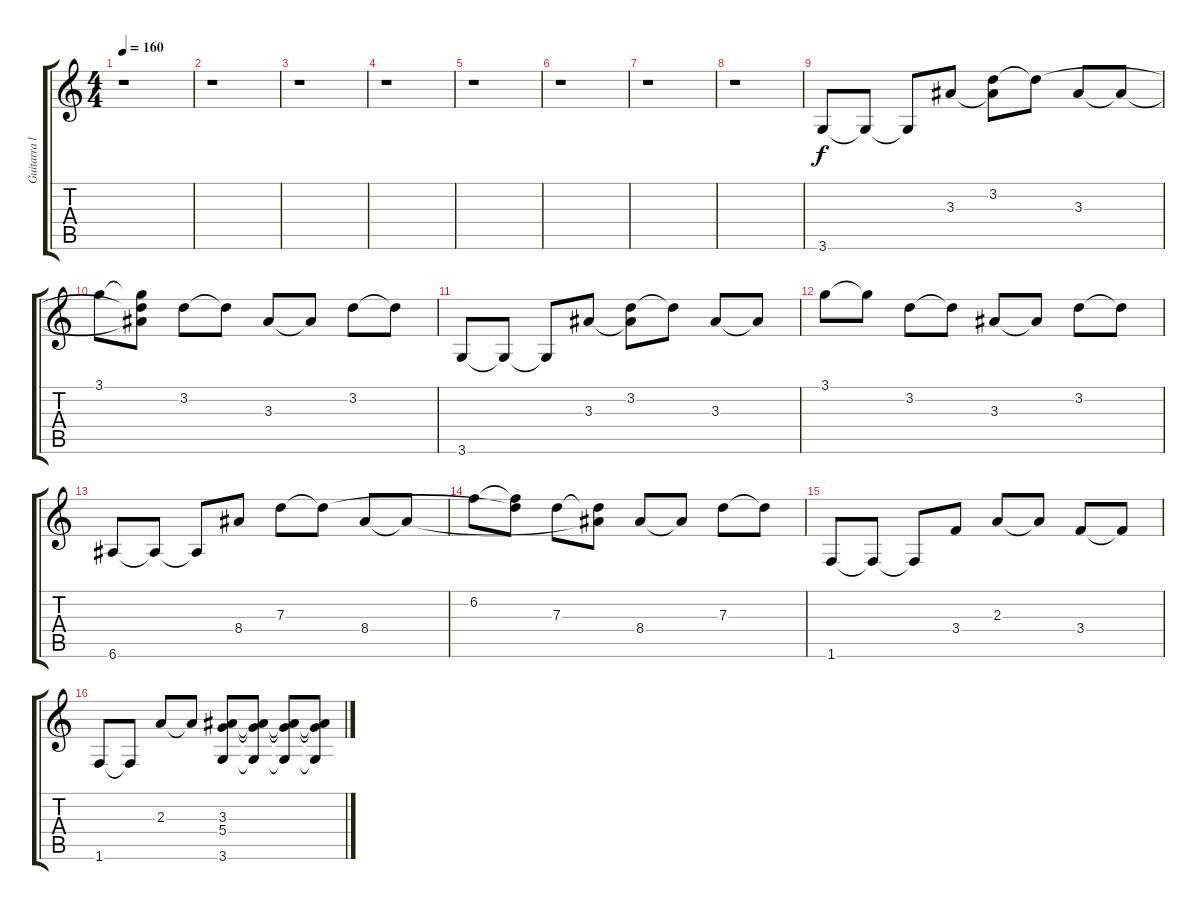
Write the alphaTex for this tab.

\track ("Guitarra limpia" "Guitarra l") {instrument electricguitarclean}
\staff {score tabs}
\tuning (E4 B3 G3 D3 A2 E2) {hide}
\ts (4 4)
\tempo 160
\clef g2
\ks c
r.1{dy f instrument electricguitarclean} |
r.1 |
r.1 |
r.1 |
r.1 |
r.1 |
r.1 |
r.1 |
3.6.8 3.6{t}.8 3.6{t}.8 3.3.8 (3.2 3.3{t}).8 3.2{t}.8 3.3.8 3.3{t}.8 |
3.1.8 (3.1{t} 3.2{t} 3.3{t}).8 3.2.8 3.2{t}.8 3.3.8 3.3{t}.8 3.2.8 3.2{t}.8 |
3.6.8 3.6{t}.8 3.6{t}.8 3.3.8 (3.2 3.3{t}).8 3.2{t}.8 3.3.8 3.3{t}.8 |
3.1.8 3.1{t}.8 3.2.8 3.2{t}.8 3.3.8 3.3{t}.8 3.2.8 3.2{t}.8 |
6.6.8 6.6{t}.8 6.6{t}.8 8.4.8 7.3.8 7.3{t}.8 8.4.8 8.4{t}.8 |
6.2.8 (6.2{t} 7.3{t}).8 7.3.8 (7.3{t} 8.4{t}).8 8.4.8 8.4{t}.8 7.3.8 7.3{t}.8 |
1.6.8 1.6{t}.8 1.6{t}.8 3.4.8 2.3.8 2.3{t}.8 3.4.8 3.4{t}.8 |
1.6.8 1.6{t}.8 2.3.8 2.3{t}.8 (3.3 5.4 3.6).8 (3.3{t} 5.4{t} 3.6{t}).8 (3.3{t} 5.4{t} 3.6{t}).8 (3.3{t} 5.4{t} 3.6{t}).8
